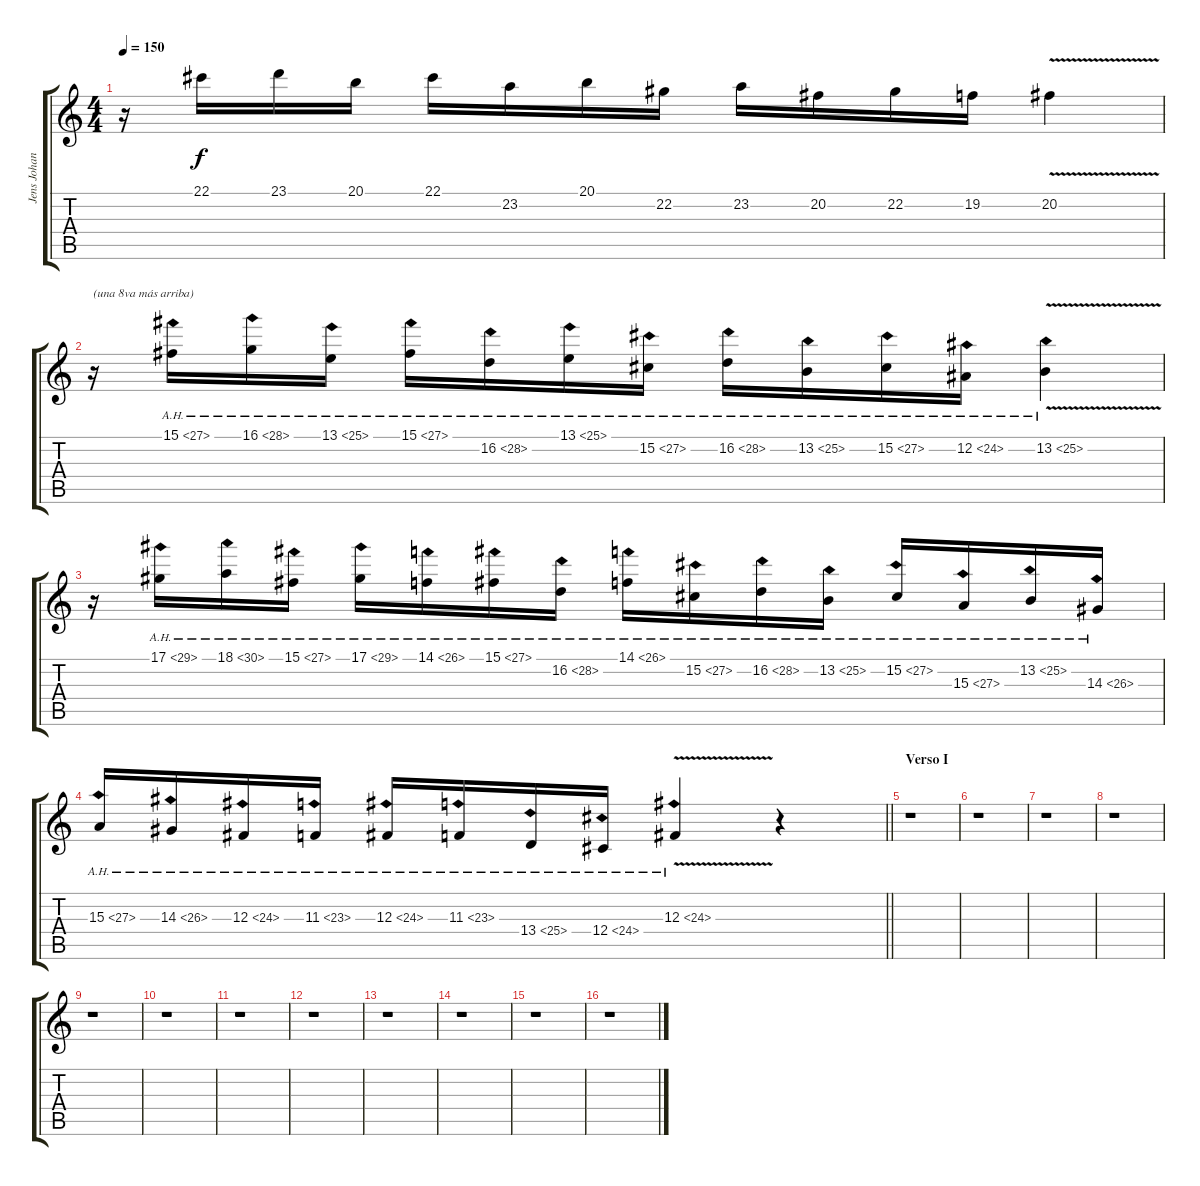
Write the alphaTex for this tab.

\track ("Jens Johannson" "Jens Johan") {instrument harpsichord}
\staff {score tabs}
\tuning (Eb4 Bb3 Gb3 Db3 Ab2 Eb2) {hide}
\ts (4 4)
\tempo 150
\clef g2
\ks c
r.16{dy f} 22.1.16 23.1.16 20.1.16 22.1.16 23.2.16 20.1.16 22.2.16 23.2.16 20.2.16 22.2.16 19.2.16 20.2{v}.4 |
r.16{txt "(una 8va más arriba)"} 15.1{ah 12}.16 16.1{ah 12}.16 13.1{ah 12}.16 15.1{ah 12}.16 16.2{ah 12}.16 13.1{ah 12}.16 15.2{ah 12}.16 16.2{ah 12}.16 13.2{ah 12}.16 15.2{ah 12}.16 12.2{ah 12}.16 13.2{ah 12 v}.4 |
r.16 17.1{ah 12}.16 18.1{ah 12}.16 15.1{ah 12}.16 17.1{ah 12}.16 14.1{ah 12}.16 15.1{ah 12}.16 16.2{ah 12}.16 14.1{ah 12}.16 15.2{ah 12}.16 16.2{ah 12}.16 13.2{ah 12}.16 15.2{ah 12}.16 15.3{ah 12}.16 13.2{ah 12}.16 14.3{ah 12}.16 |
\barLineRight lightlight
15.3{ah 12}.16 14.3{ah 12}.16 12.3{ah 12}.16 11.3{ah 12}.16 12.3{ah 12}.16 11.3{ah 12}.16 13.4{ah 12}.16 12.4{ah 12}.16 12.3{ah 12 v}.4 r.4 |
\section ("" "Verso I")
r.1 |
r.1 |
r.1 |
r.1 |
r.1 |
r.1 |
r.1 |
r.1 |
r.1 |
r.1 |
r.1 |
r.1
